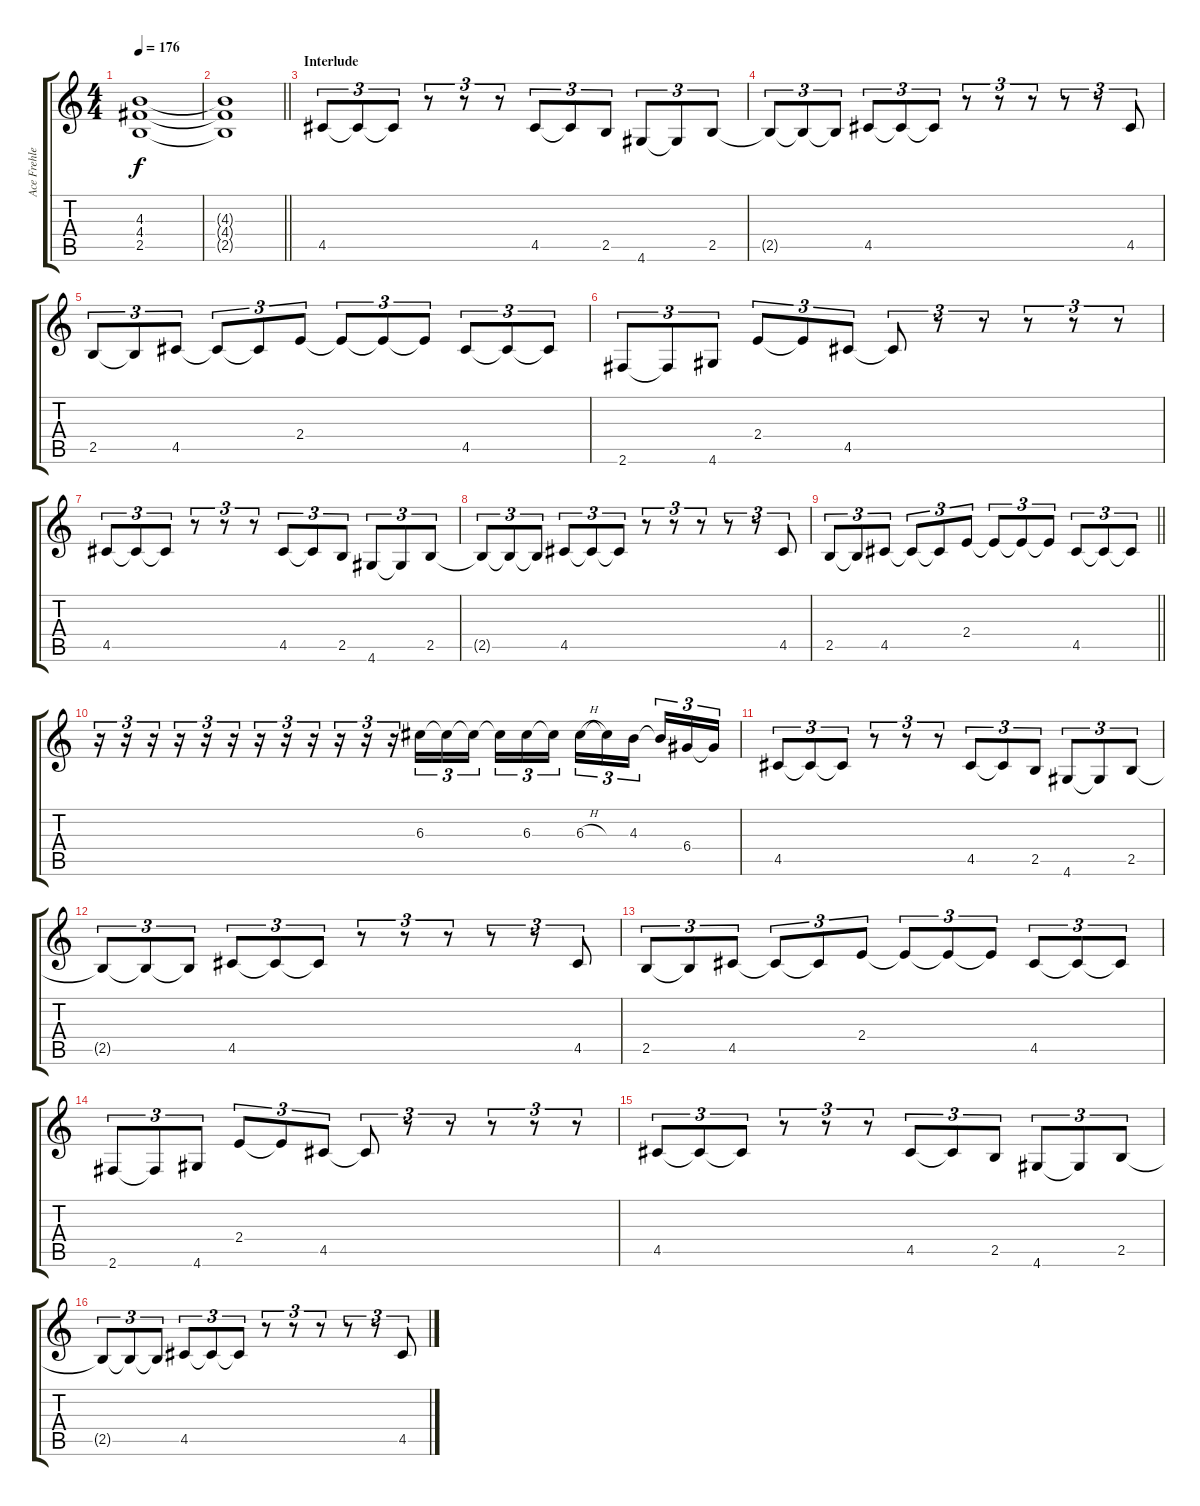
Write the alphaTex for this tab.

\track ("Ace Frehley" "Ace Frehle") {instrument overdrivenguitar}
\staff {score tabs}
\tuning (E4 B3 G3 D3 A2 E2) {hide}
\ts (4 4)
\tempo 176
\clef g2
\ks c
(4.3{t} 4.4{t} 2.5{t}).1{dy f} |
\barLineRight lightlight
(4.3{t} 4.4{t} 2.5{t}).1 |
\section ("" "Interlude")
4.5.8{tu (3 2)} 4.5{t}.8{tu (3 2)} 4.5{t}.8{tu (3 2)} r.8{tu (3 2)} r.8{tu (3 2)} r.8{tu (3 2)} 4.5.8{tu (3 2)} 4.5{t}.8{tu (3 2)} 2.5.8{tu (3 2)} 4.6.8{tu (3 2)} 4.6{t}.8{tu (3 2)} 2.5.8{tu (3 2)} |
2.5{t}.8{tu (3 2)} 2.5{t}.8{tu (3 2)} 2.5{t}.8{tu (3 2)} 4.5.8{tu (3 2)} 4.5{t}.8{tu (3 2)} 4.5{t}.8{tu (3 2)} r.8{tu (3 2)} r.8{tu (3 2)} r.8{tu (3 2)} r.8{tu (3 2)} r.8{tu (3 2)} 4.5.8{tu (3 2)} |
2.5.8{tu (3 2)} 2.5{t}.8{tu (3 2)} 4.5.8{tu (3 2)} 4.5{t}.8{tu (3 2)} 4.5{t}.8{tu (3 2)} 2.4.8{tu (3 2)} 2.4{t}.8{tu (3 2)} 2.4{t}.8{tu (3 2)} 2.4{t}.8{tu (3 2)} 4.5.8{tu (3 2)} 4.5{t}.8{tu (3 2)} 4.5{t}.8{tu (3 2)} |
2.6.8{tu (3 2)} 2.6{t}.8{tu (3 2)} 4.6.8{tu (3 2)} 2.4.8{tu (3 2)} 2.4{t}.8{tu (3 2)} 4.5.8{tu (3 2)} 4.5{t}.8{tu (3 2)} r.8{tu (3 2)} r.8{tu (3 2)} r.8{tu (3 2)} r.8{tu (3 2)} r.8{tu (3 2)} |
4.5.8{tu (3 2)} 4.5{t}.8{tu (3 2)} 4.5{t}.8{tu (3 2)} r.8{tu (3 2)} r.8{tu (3 2)} r.8{tu (3 2)} 4.5.8{tu (3 2)} 4.5{t}.8{tu (3 2)} 2.5.8{tu (3 2)} 4.6.8{tu (3 2)} 4.6{t}.8{tu (3 2)} 2.5.8{tu (3 2)} |
2.5{t}.8{tu (3 2)} 2.5{t}.8{tu (3 2)} 2.5{t}.8{tu (3 2)} 4.5.8{tu (3 2)} 4.5{t}.8{tu (3 2)} 4.5{t}.8{tu (3 2)} r.8{tu (3 2)} r.8{tu (3 2)} r.8{tu (3 2)} r.8{tu (3 2)} r.8{tu (3 2)} 4.5.8{tu (3 2)} |
\barLineRight lightlight
2.5.8{tu (3 2)} 2.5{t}.8{tu (3 2)} 4.5.8{tu (3 2)} 4.5{t}.8{tu (3 2)} 4.5{t}.8{tu (3 2)} 2.4.8{tu (3 2)} 2.4{t}.8{tu (3 2)} 2.4{t}.8{tu (3 2)} 2.4{t}.8{tu (3 2)} 4.5.8{tu (3 2)} 4.5{t}.8{tu (3 2)} 4.5{t}.8{tu (3 2)} |
r.16{tu (3 2)} r.16{tu (3 2)} r.16{tu (3 2)} r.16{tu (3 2)} r.16{tu (3 2)} r.16{tu (3 2)} r.16{tu (3 2)} r.16{tu (3 2)} r.16{tu (3 2)} r.16{tu (3 2)} r.16{tu (3 2)} r.16{tu (3 2)} 6.3.16{tu (3 2)} 6.3{t}.16{tu (3 2)} 6.3{t}.16{tu (3 2) beam splitsecondary} 6.3{t}.16{tu (3 2)} 6.3.16{tu (3 2)} 6.3{t}.16{tu (3 2)} 6.3{h}.16{tu (3 2)} 6.3{t}.16{tu (3 2)} 4.3.16{tu (3 2) beam splitsecondary} 4.3{t}.16{tu (3 2)} 6.4.16{tu (3 2)} 6.4{t}.16{tu (3 2)} |
4.5.8{tu (3 2)} 4.5{t}.8{tu (3 2)} 4.5{t}.8{tu (3 2)} r.8{tu (3 2)} r.8{tu (3 2)} r.8{tu (3 2)} 4.5.8{tu (3 2)} 4.5{t}.8{tu (3 2)} 2.5.8{tu (3 2)} 4.6.8{tu (3 2)} 4.6{t}.8{tu (3 2)} 2.5.8{tu (3 2)} |
2.5{t}.8{tu (3 2)} 2.5{t}.8{tu (3 2)} 2.5{t}.8{tu (3 2)} 4.5.8{tu (3 2)} 4.5{t}.8{tu (3 2)} 4.5{t}.8{tu (3 2)} r.8{tu (3 2)} r.8{tu (3 2)} r.8{tu (3 2)} r.8{tu (3 2)} r.8{tu (3 2)} 4.5.8{tu (3 2)} |
2.5.8{tu (3 2)} 2.5{t}.8{tu (3 2)} 4.5.8{tu (3 2)} 4.5{t}.8{tu (3 2)} 4.5{t}.8{tu (3 2)} 2.4.8{tu (3 2)} 2.4{t}.8{tu (3 2)} 2.4{t}.8{tu (3 2)} 2.4{t}.8{tu (3 2)} 4.5.8{tu (3 2)} 4.5{t}.8{tu (3 2)} 4.5{t}.8{tu (3 2)} |
2.6.8{tu (3 2)} 2.6{t}.8{tu (3 2)} 4.6.8{tu (3 2)} 2.4.8{tu (3 2)} 2.4{t}.8{tu (3 2)} 4.5.8{tu (3 2)} 4.5{t}.8{tu (3 2)} r.8{tu (3 2)} r.8{tu (3 2)} r.8{tu (3 2)} r.8{tu (3 2)} r.8{tu (3 2)} |
4.5.8{tu (3 2)} 4.5{t}.8{tu (3 2)} 4.5{t}.8{tu (3 2)} r.8{tu (3 2)} r.8{tu (3 2)} r.8{tu (3 2)} 4.5.8{tu (3 2)} 4.5{t}.8{tu (3 2)} 2.5.8{tu (3 2)} 4.6.8{tu (3 2)} 4.6{t}.8{tu (3 2)} 2.5.8{tu (3 2)} |
2.5{t}.8{tu (3 2)} 2.5{t}.8{tu (3 2)} 2.5{t}.8{tu (3 2)} 4.5.8{tu (3 2)} 4.5{t}.8{tu (3 2)} 4.5{t}.8{tu (3 2)} r.8{tu (3 2)} r.8{tu (3 2)} r.8{tu (3 2)} r.8{tu (3 2)} r.8{tu (3 2)} 4.5.8{tu (3 2)}
